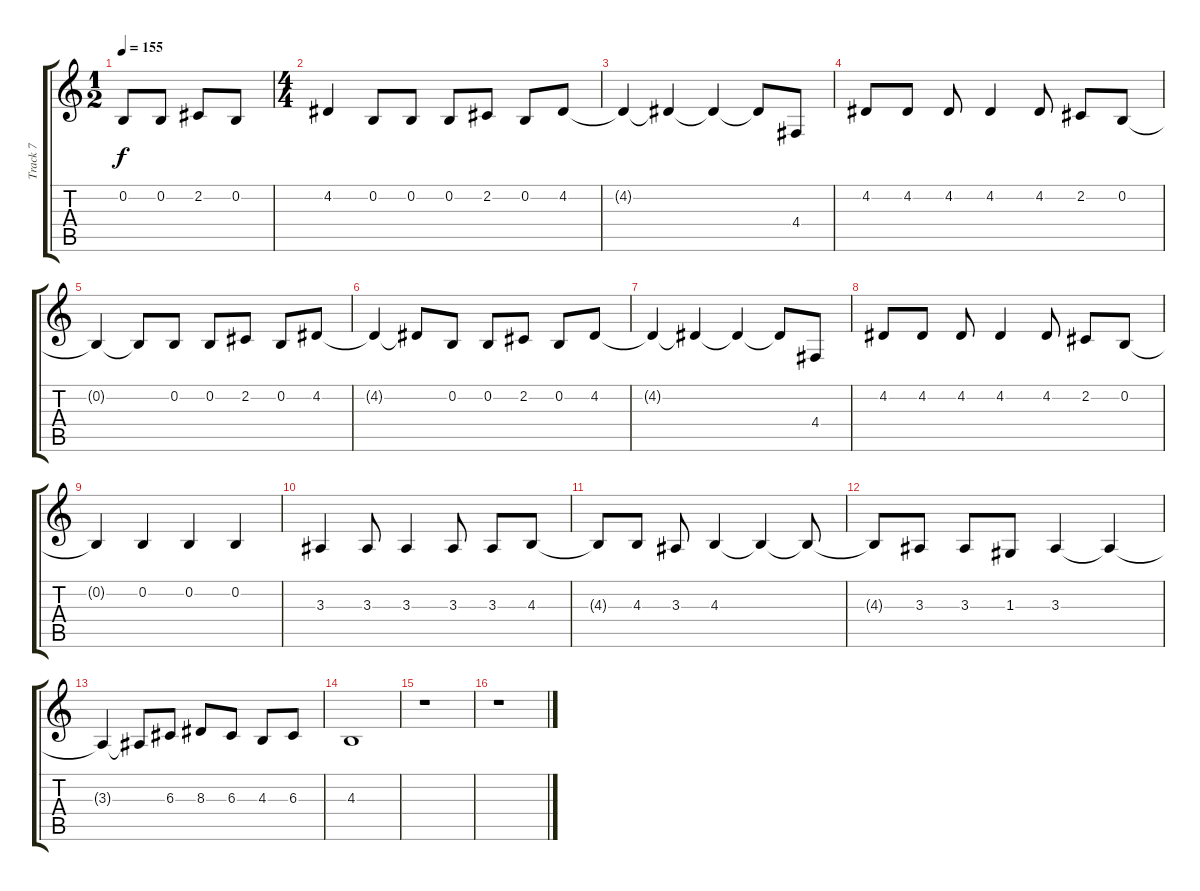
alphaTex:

\track ("Track 7" "Track 7") {instrument lead6voice}
\staff {score tabs}
\tuning (E4 B3 G3 D3 A2 E2) {hide}
\ts (1 2)
\tempo 155
\clef g2
\ks c
0.2.8{dy f instrument lead6voice} 0.2.8 2.2.8 0.2.8 |
\ts (4 4)
4.2.4 0.2.8 0.2.8 0.2.8 2.2.8 0.2.8 4.2.8 |
4.2{t}.4 4.2{t}.4 4.2{t}.4 4.2{t}.8 4.4.8 |
4.2.8 4.2.8 4.2.8 4.2.4 4.2.8 2.2.8 0.2.8 |
0.2{t}.4 0.2{t}.8 0.2.8 0.2.8 2.2.8 0.2.8 4.2.8 |
4.2{t}.4 4.2{t}.8 0.2.8 0.2.8 2.2.8 0.2.8 4.2.8 |
4.2{t}.4 4.2{t}.4 4.2{t}.4 4.2{t}.8 4.4.8 |
4.2.8 4.2.8 4.2.8 4.2.4 4.2.8 2.2.8 0.2.8 |
0.2{t}.4 0.2.4 0.2.4 0.2.4 |
3.3.4 3.3.8 3.3.4 3.3.8 3.3.8 4.3.8 |
4.3{t}.8 4.3.8 3.3.8 4.3.4 4.3{t}.4 4.3{t}.8 |
4.3{t}.8 3.3.8 3.3.8 1.3.8 3.3.4 3.3{t}.4 |
3.3{t}.4 3.3{t}.8 6.3.8 8.3.8 6.3.8 4.3.8 6.3.8 |
4.3.1 |
r.1 |
r.1
